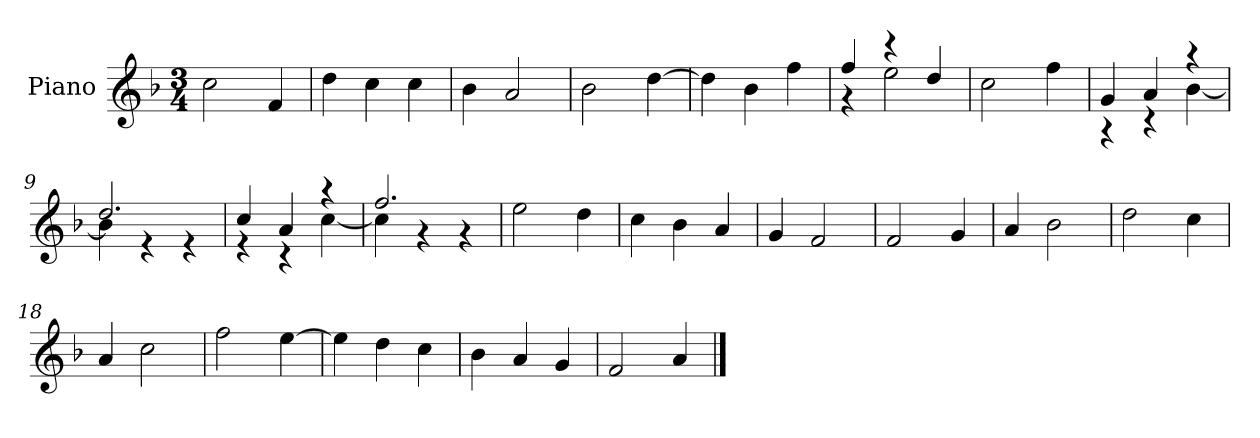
**kern
*part1
*staff1
*I"Piano
*I'P-no
*clefG2
*k[b-]
*M3/4
*MM176
=1
2cc\
4f/
=2
4dd\
4cc\
4cc\
=3
4b-\
2a/
=4
2b-\
[4dd\
=5
4dd\]
4b-\
4ff\
=6
*^
4ff/	4r
4r	2ee\
4dd/	.
*v	*v
=7
2cc\
4ff\
=8
*^
4g/	4r
4a/	4r
4r	[4b-\
=9	=9
2.dd/	4b-\]
.	4r
.	4r
=10	=10
4cc/	4r
4a/	4r
4r	[4cc\
=11	=11
2.ff/	4cc\]
.	4r
.	4r
*v	*v
=12
2ee\
4dd\
!!LO:LB:g=z
=13
4cc\
4b-\
4a/
=14
4g/
2f/
=15
2f/
4g/
=16
4a/
2b-\
=17
2dd\
4cc\
=18
4a/
2cc\
=19
2ff\
[4ee\
=20
4ee\]
4dd\
4cc\
=21
4b-\
4a/
4g/
=22
2f/
4a/
==
*-
